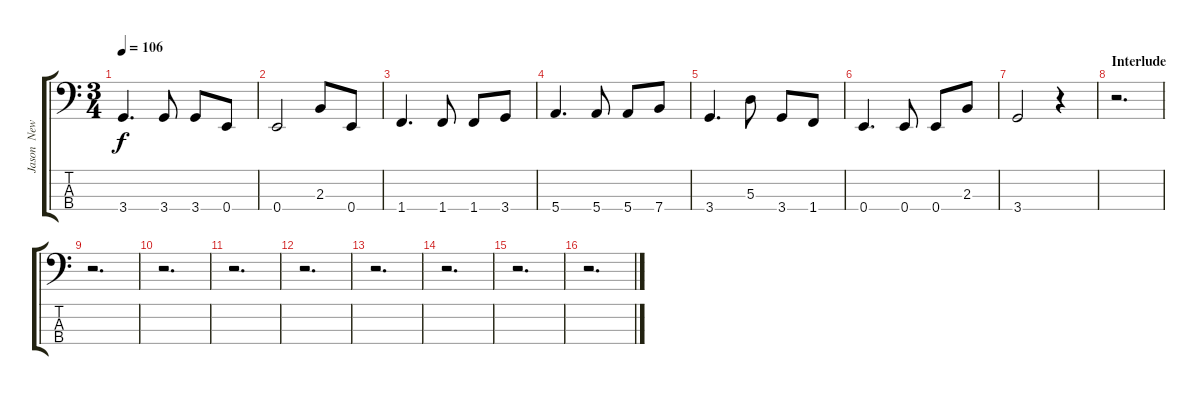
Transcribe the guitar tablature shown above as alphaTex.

\track ("Jason  Newsted" "Jason  New") {instrument electricbasspick}
\staff {score tabs}
\tuning (G2 D2 A1 E1) {hide}
\ts (3 4)
\tempo 106
\clef f4
\ks c
3.4.4{d dy f} 3.4.8 3.4.8 0.4.8 |
0.4.2 2.3.8 0.4.8 |
1.4.4{d} 1.4.8 1.4.8 3.4.8 |
5.4.4{d} 5.4.8 5.4.8 7.4.8 |
3.4.4{d} 5.3.8 3.4.8 1.4.8 |
0.4.4{d} 0.4.8 0.4.8 2.3.8 |
3.4.2 r.4 |
\section ("" "Interlude")
r.2{d} |
r.2{d} |
r.2{d} |
r.2{d} |
r.2{d} |
r.2{d} |
r.2{d} |
r.2{d} |
r.2{d}
